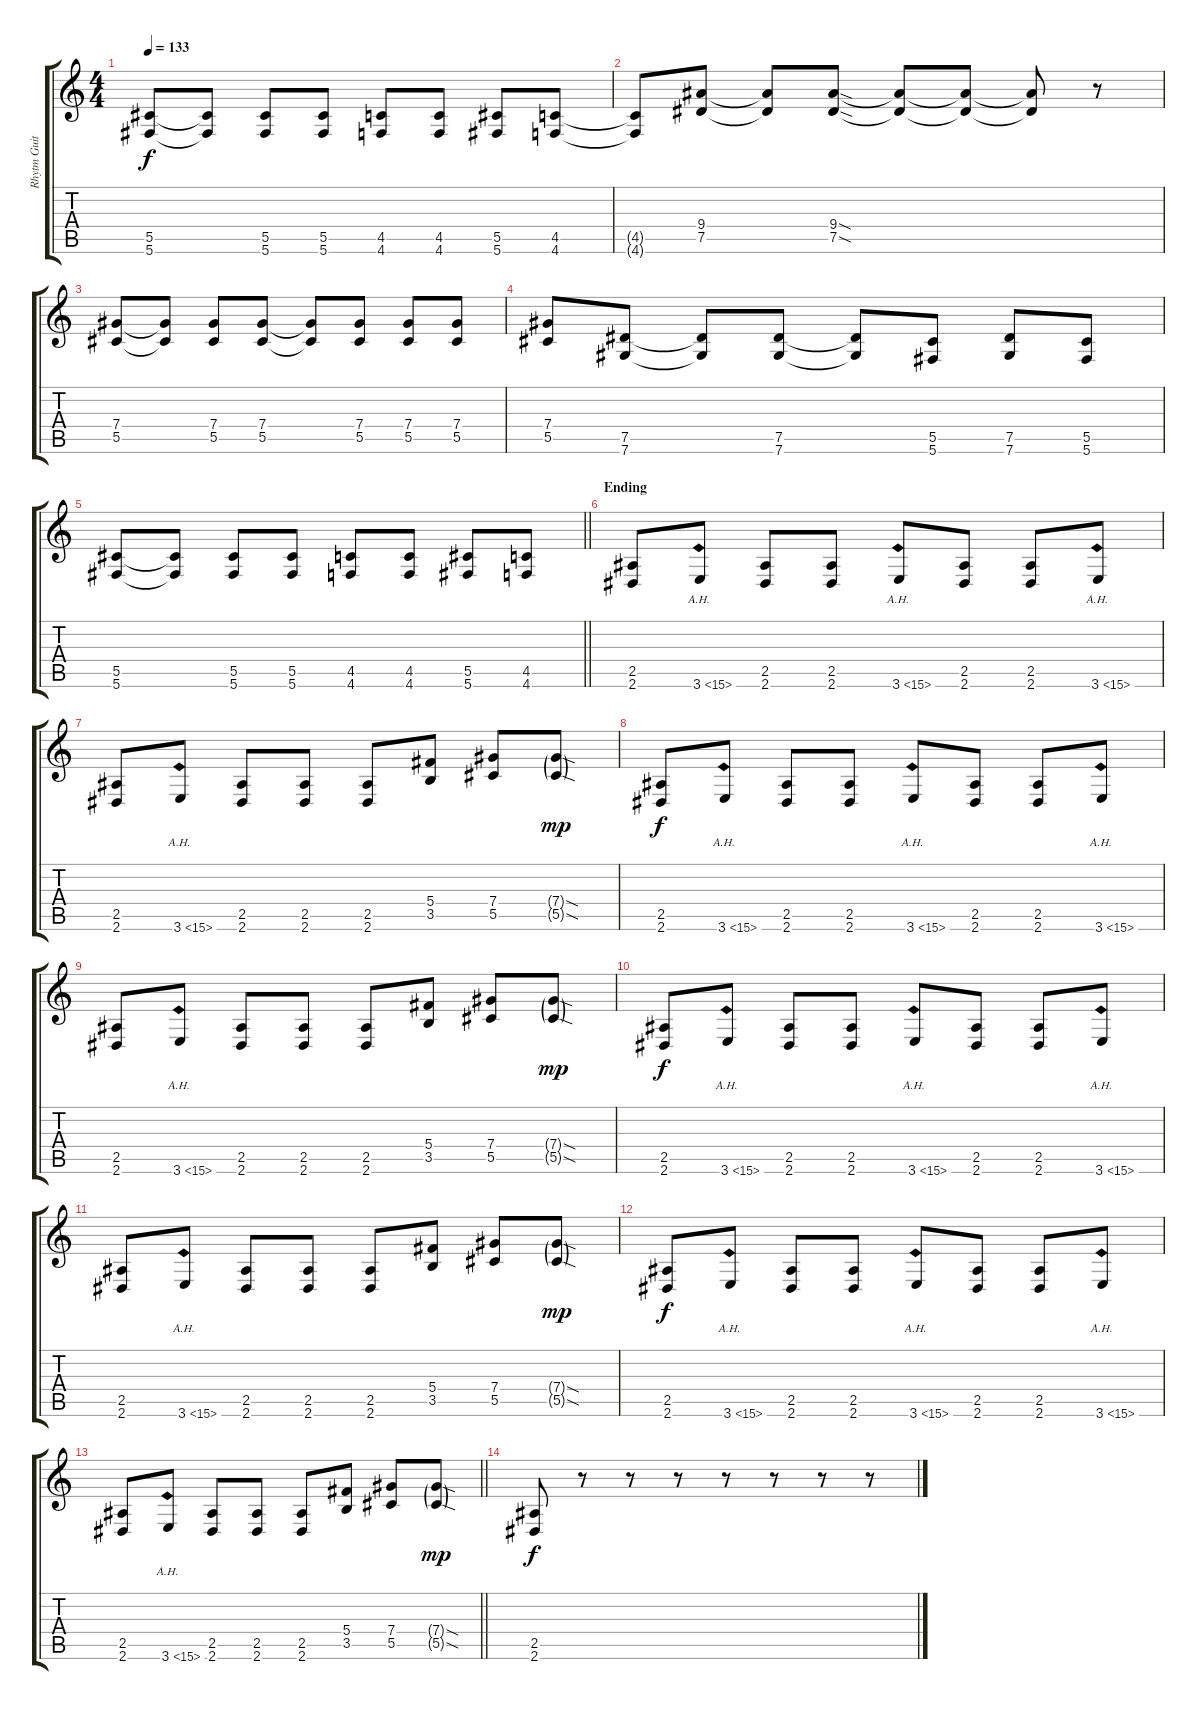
\track ("Rhytm Guitar [L]" "Rhytm Guit") {instrument distortionguitar}
\staff {score tabs}
\tuning (Eb4 Bb3 Gb3 Db3 Ab2 Db2) {hide}
\ts (4 4)
\tempo 133
\clef g2
\ks c
(5.5 5.6).8{dy f} (5.5{t} 5.6{t}).8 (5.5 5.6).8 (5.5 5.6).8 (4.5 4.6).8 (4.5 4.6).8 (5.5 5.6).8 (4.5 4.6).8 |
(4.5{t} 4.6{t}).8 (9.4 7.5).8 (9.4{t} 7.5{t}).8 (9.4{sod} 7.5{sod}).8 (9.4{t} 7.5{t}).8 (9.4{t} 7.5{t}).8 (9.4{t} 7.5{t}).8 r.8 |
(7.4 5.5).8 (7.4{t} 5.5{t}).8 (7.4 5.5).8 (7.4 5.5).8 (7.4{t} 5.5{t}).8 (7.4 5.5).8 (7.4 5.5).8 (7.4 5.5).8 |
(7.4 5.5).8 (7.5 7.6).8 (7.5{t} 7.6{t}).8 (7.5 7.6).8 (7.5{t} 7.6{t}).8 (5.5 5.6).8 (7.5 7.6).8 (5.5 5.6).8 |
\barLineRight lightlight
(5.5 5.6).8 (5.5{t} 5.6{t}).8 (5.5 5.6).8 (5.5 5.6).8 (4.5 4.6).8 (4.5 4.6).8 (5.5 5.6).8 (4.5 4.6).8 |
\section ("" "Ending")
(2.5 2.6).8 3.6{ah 12}.8 (2.5 2.6).8 (2.5 2.6).8 3.6{ah 12}.8 (2.5 2.6).8 (2.5 2.6).8 3.6{ah 12}.8 |
(2.5 2.6).8 3.6{ah 12}.8 (2.5 2.6).8 (2.5 2.6).8 (2.5 2.6).8 (5.4 3.5).8 (7.4 5.5).8 (7.4{sod g} 5.5{sod g}).8{dy mp} |
(2.5 2.6).8{dy f} 3.6{ah 12}.8 (2.5 2.6).8 (2.5 2.6).8 3.6{ah 12}.8 (2.5 2.6).8 (2.5 2.6).8 3.6{ah 12}.8 |
(2.5 2.6).8 3.6{ah 12}.8 (2.5 2.6).8 (2.5 2.6).8 (2.5 2.6).8 (5.4 3.5).8 (7.4 5.5).8 (7.4{sod g} 5.5{sod g}).8{dy mp} |
(2.5 2.6).8{dy f} 3.6{ah 12}.8 (2.5 2.6).8 (2.5 2.6).8 3.6{ah 12}.8 (2.5 2.6).8 (2.5 2.6).8 3.6{ah 12}.8 |
(2.5 2.6).8 3.6{ah 12}.8 (2.5 2.6).8 (2.5 2.6).8 (2.5 2.6).8 (5.4 3.5).8 (7.4 5.5).8 (7.4{sod g} 5.5{sod g}).8{dy mp} |
(2.5 2.6).8{dy f} 3.6{ah 12}.8 (2.5 2.6).8 (2.5 2.6).8 3.6{ah 12}.8 (2.5 2.6).8 (2.5 2.6).8 3.6{ah 12}.8 |
\barLineRight lightlight
(2.5 2.6).8 3.6{ah 12}.8 (2.5 2.6).8 (2.5 2.6).8 (2.5 2.6).8 (5.4 3.5).8 (7.4 5.5).8 (7.4{sod g} 5.5{sod g}).8{dy mp} |
(2.5 2.6).8{dy f} r.8 r.8 r.8 r.8 r.8 r.8 r.8
